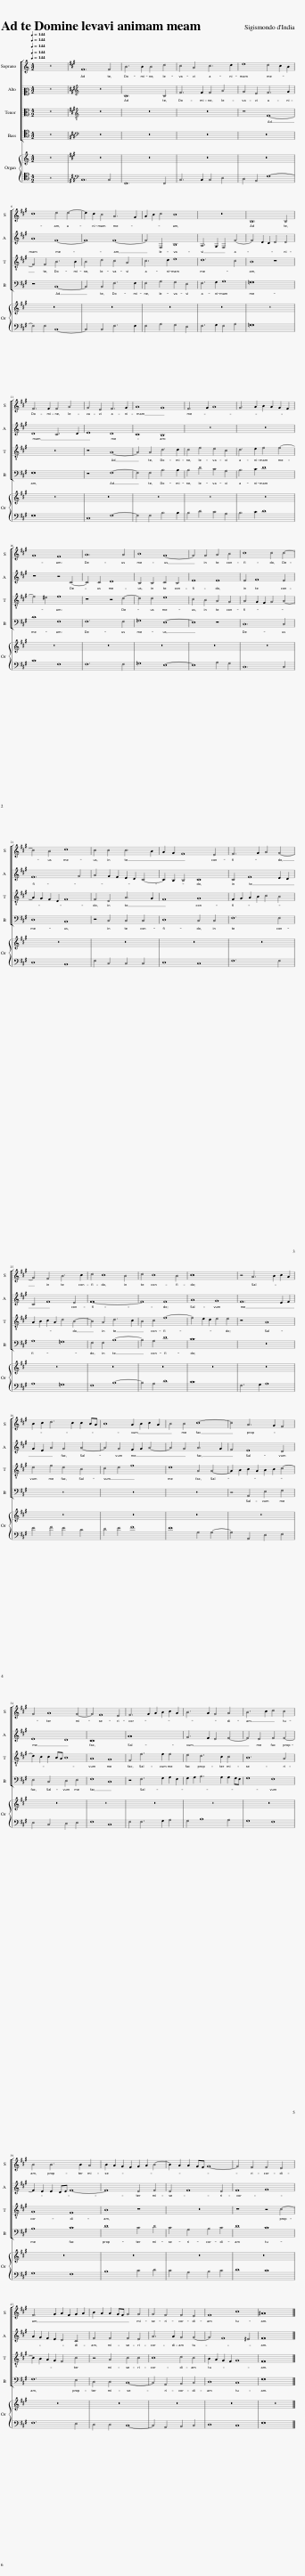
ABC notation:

X:1
%%score [ 1 2 3 4 ] 5
L:1/8
Q:1/4=144
M:4/2
I:linebreak $
K:C
V:1 treble
V:2 alto2
V:3 alto
V:4 tenor
V:5 tenor
V:1
 z16 |[K:A] F12 F4 | B6 B2 B4 d4 | c4 A4 c6 d2 | e8 d4 c2 B2 |$ %5
 c8 d4 d4- | d2 c2 B4 A6 G2 | A2 B2 c4 B8 | z16 | B,12 B,4 |$ %10
 F6 F2 F4 A4 | G4 E4 F6 G2 | A8 G8 | F6 G2 A8 | G6 A2 B2 A2 G2 F2 |$ %15
 G8 F8 | A12 A4 | B8 G8- | G4 G4 A4 B4 | c8 c4 c4- |$ %20
 c4 B4 d8 | c4 c4 c6 B2 | A2 G2 F8 E4 | F6 G2 A4 G4- |$ G4 F4 B6 c2 | %25
 d4 c8 B4 | d4 c8 B4 | c16 | z4 A6 B2 c2 A2 |$ B2 c2 d6 c2 c2 BA | %30
 B8 A2 B2 c2 A2 | B4 B4 c8- | c4 A6 G2 F4 |$ G4 A8 G4- | G4 F8 E4 | %35
 F6 G2 A2 B2 c2 A2 | B6 A2 G4 A4 | B6 c2 d4 c4 |$ B4 B6 B2 A4 | B2 A2 G2 F2 G2 A2 B4- | %40
 B2 A2 A2 GF G8- | G4 F4 F4 E4 |$ F6 G2 A2 F2 G2 A2 | B2 A2 A2 GF G4 G4 | G4 F4 F4 E4 | %45
 F8 c8 | ^A16 |] %47
V:2
 z16 |[K:A][K:treble] z16 | B,12 B,4 | F6 F2 F4 A4 | G4 E4 F6 G2 |$ %5
 A8 F8- | F8 F8- | F4 F,4 B,8 | A,6 G,2 F,4 F4- | F4 E2 D2 E4 E4 |$ %10
 D8 C6 D2 | E8 D8 | C8 B,8 | z16 | z16 |$ %15
 z8 z4 C4- | C4 C4 D8 | B,4 B,4 C4 B,4 | E8 E8 | E4 F8 E4 |$ %20
 F12 G4 | A4 G2 F2 E2 D2 C4- | C2 B,2 B,4 C8 | C4 F8 E2 D2 |$ C4 F8 E4 | %25
 F16- | F8 F8 | A8 G8 | F12 E2 F2 |$ G2 E2 A4 G4 A4- | %30
 A4 G4 F2 G2 A4- | A4 G4 A6 G2 | F4 E8 D4 |$ E8 D8 | C16 | %35
 A16 | G6 F2 E4 F4- | F4 E4 F4 F4- |$ F2 E2 E2 DE F8- | F8 E4 F4 | %40
 E4 F8 E4 | F8 G8 |$ A2 G2 F2 E2 D4 C4 | F4 F4 F4 E4 | A6 A2 G4 G4- | %45
 G4 F8 ^E4 | F16 |] %47
V:3
 z16 |[K:A][K:treble-8] z16 | z16 | z16 | z8 F8- |$ %5
 F4 F4 B6 B2 | B4 d4 c4 A4 | c6 d2 e8 | d12 c4 | B8 z8 |$ %10
 z16 | z8 A8- | A4 A4 d6 d2 | d4 f4 e4 c4 | d6 e2 f4 f4- |$ %15
 f4 ^e4 f8 | z8 z4 d4- | d4 d4 e8 | c4 B4 A4 G4 | A4 G2 F2 G4 A4- |$ %20
 A2 G2 F2 E2 F8 | F4 E4 A6 G2 | F8 G8 | F2 G2 A2 B2 c4 B4 |$ A2 B2 c2 A2 d4 B4- | %25
 B4 A4 d6 c2 | B4 c4 f8- | f4 e2 d2 e4 e4 | z8 A8 |$ e4 f4 e4 c4 | %30
 d4 e4 f8 | e8 A4 A4- | A2 B2 c2 A2 B2 c2 d4- |$ d2 c2 c2 BA B8 | A8 G8 | %35
 F4 f6 f2 f4 | e4 d6 c2 c4 | B12 A4 |$ G8 F8 | B8 z8 | %40
 z16 | z8 z4 c4- |$ c2 B2 A2 G2 F4 c4 | z4 A4 c4 c4 | c8 d4 c4 | %45
 B2 A2 G2 F2 G8 | F16 |] %47
V:4
 z16 |[K:A][K:bass] z16 | z16 | z16 | z16 |$ %5
 z8 B,,8- | B,,4 B,,4 F,6 F,2 | F,4 A,4 G,4 E,4 | F,6 G,2 A,8 | =G,16 |$ %10
 F,16 | z8 F,8- | F,4 F,4 B,6 B,2 | B,4 D4 C4 A,4 | B,6 C2 D8 |$ %15
 C8 F,8 | F,12 F,4 | =G,8 E,8- | E,8 z8 | C,12 C,4 |$ %20
 D,8 B,,8 | z4 C,4 C,4 C,4 | D,8 C,4 C,4 | F,12 F,4 |$ A,8 =G,8 | %25
 F,4 F,4 B,8- | B,4 A,4 D8 | C16 | z16 |$ z16 | %30
 z16 | z16 | z4 A,,4 E,4 F,4 |$ E,4 C,4 D,4 E,4 | F,8 C,8 | %35
 z4 F,6 G,2 A,2 F,2 | G,2 A,2 B,6 A,2 A,2 G,F, | G,8 F,8 |$ B,8 C8 | D8 C4 D4 | %40
 C4 A,4 B,4 C4 | D8 C8 |$ F,12 E,4 | D,4 D,4 C,8- | C,4 A,,4 B,,4 C,4 | %45
 D,8 C,8 | F,16 |] %47
V:5
 z16 |[K:A][K:bass] C,12 C,4 | F,,12 F,,4 | C,6 C,2 C,4 E,4 | D,4 B,,4 F,8- |$ %5
 F,4 F,4 B,,8- | B,,4 B,,4 F,6 F,2 | F,4 A,4 G,4 E,4 | F,6 G,2 F,4 A,4 | =G,16 |$ %10
 F,16 | C,8 F,8- | F,4 F,4 B,6 B,2 | B,4 D4 C4 A,4 | B,6 C2 D8 |$ %15
 C8 F,8 | F,12 F,4 | =G,8 E,8- | E,8 A,4 G,4 | C,12 C,4 |$ %20
 D,8 B,,8 | F,4 C,4 C,4 C,4 | D,8 C,8 | F,12 F,4 |$ A,8 =G,8 | %25
 F,8 B,8- | B,4 A,4 D8 | C16 | F,6 G,2 A,8 |$ E4 F4 E4 C4 | %30
 D4 E4 F8 | E8 A,4 A,4- | A,4 A,,4 E,4 F,4 |$ E,4 C,4 D,4 E,4 | F,8 C,8 | %35
 F,4 F,6 G,2 A,4 | G,4 B,8 A,4 | G,8 F,8 |$ G,8 F,8 | B,8 C4 D4 | %40
 C4 A,4 B,4 C4 | D8 C8 |$ F,12 E,4 | D,4 D,4 C,8- | C,4 A,,4 B,,4 C,4 | %45
 D,8 C,8 | F,16 |] %47
